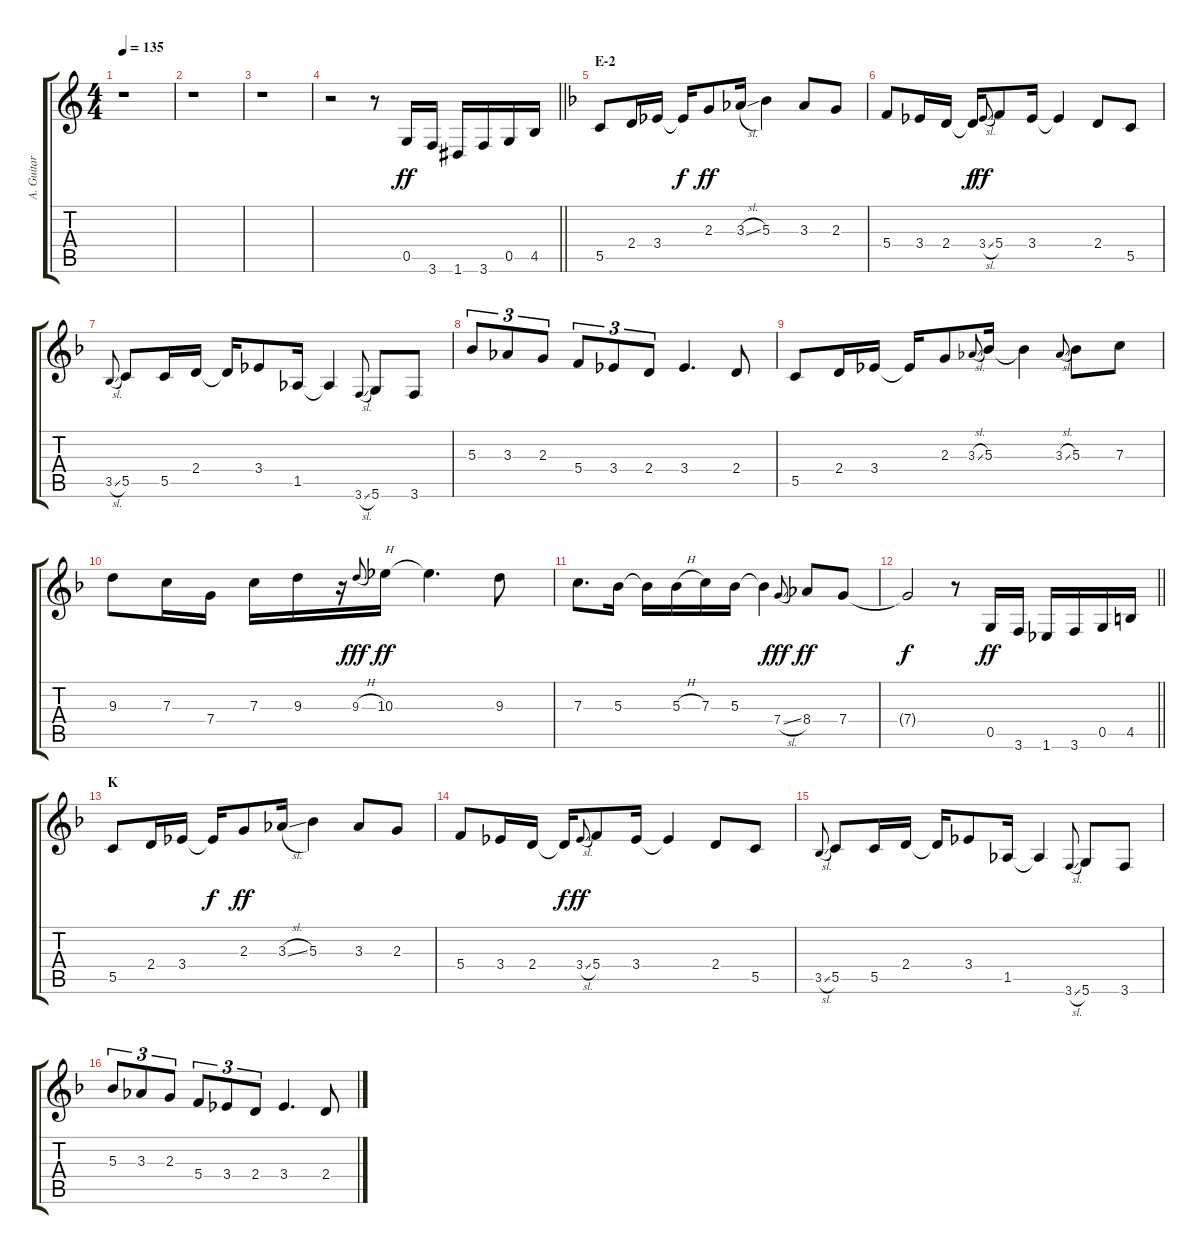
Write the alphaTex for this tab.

\track ("A. Guitar II" "A. Guitar ") {instrument acousticguitarsteel}
\staff {score tabs}
\tuning (D4 A3 F3 C3 G2 D2) {hide}
\ts (4 4)
\tempo 135
\clef g2
\ks c
r.1{dy ff} |
r.1 |
r.1 |
\barLineRight lightlight
r.2 r.8 0.5.16 3.6.16 1.6.16 3.6.16 0.5.16 4.5.16 |
\section ("" "E-2")
\ks f
5.5.8 2.4.16 3.4.16 3.4{t}.16{dy f} 2.3.8{dy ff} 3.3{sl}.16 5.3.4 3.3.8 2.3.8 |
5.4.8 3.4.16 2.4.16 2.4{t}.16{dy f} 3.4{sl}.8{gr onbeat dy ff} 5.4.8 3.4.16 3.4{t}.4 2.4.8 5.5.8 |
3.5{sl}.8{gr onbeat} 5.5.8 5.5.16 2.4.16 2.4{t}.16 3.4.8 1.5.16 1.5{t}.4 3.6{sl}.8{gr onbeat} 5.6.8 3.6.8 |
5.3.8{tu (3 2)} 3.3.8{tu (3 2)} 2.3.8{tu (3 2)} 5.4.8{tu (3 2)} 3.4.8{tu (3 2)} 2.4.8{tu (3 2)} 3.4.4{d} 2.4.8 |
5.5.8 2.4.16 3.4.16 3.4{t}.16 2.3.8 3.3{sl}.8{gr onbeat} 5.3.16 5.3{t}.4 3.3{sl}.8{gr onbeat} 5.3.8 7.3.8 |
9.3.8 7.3.16 7.4.16 7.3.16 9.3.16 r.16 9.3{h}.8{gr onbeat dy fff} 10.3.16{txt "H" dy ff} 10.3{t}.4{d} 9.3.8 |
7.3.8{d} 5.3.16 5.3{t}.16 5.3{h}.16 7.3.16 5.3.16 5.3{t}.4 7.4{sl}.8{gr onbeat dy fff} 8.4.8{dy ff} 7.4.8 |
\barLineRight lightlight
7.4{t}.2{dy f} r.8 0.5.16{dy ff} 3.6.16 1.6.16 3.6.16 0.5.16 4.5.16 |
\section ("" "K")
5.5.8 2.4.16 3.4.16 3.4{t}.16{dy f} 2.3.8{dy ff} 3.3{sl}.16 5.3.4 3.3.8 2.3.8 |
5.4.8 3.4.16 2.4.16 2.4{t}.16{dy f} 3.4{sl}.8{gr onbeat dy ff} 5.4.8 3.4.16 3.4{t}.4 2.4.8 5.5.8 |
3.5{sl}.8{gr onbeat} 5.5.8 5.5.16 2.4.16 2.4{t}.16 3.4.8 1.5.16 1.5{t}.4 3.6{sl}.8{gr onbeat} 5.6.8 3.6.8 |
5.3.8{tu (3 2)} 3.3.8{tu (3 2)} 2.3.8{tu (3 2)} 5.4.8{tu (3 2)} 3.4.8{tu (3 2)} 2.4.8{tu (3 2)} 3.4.4{d} 2.4.8
